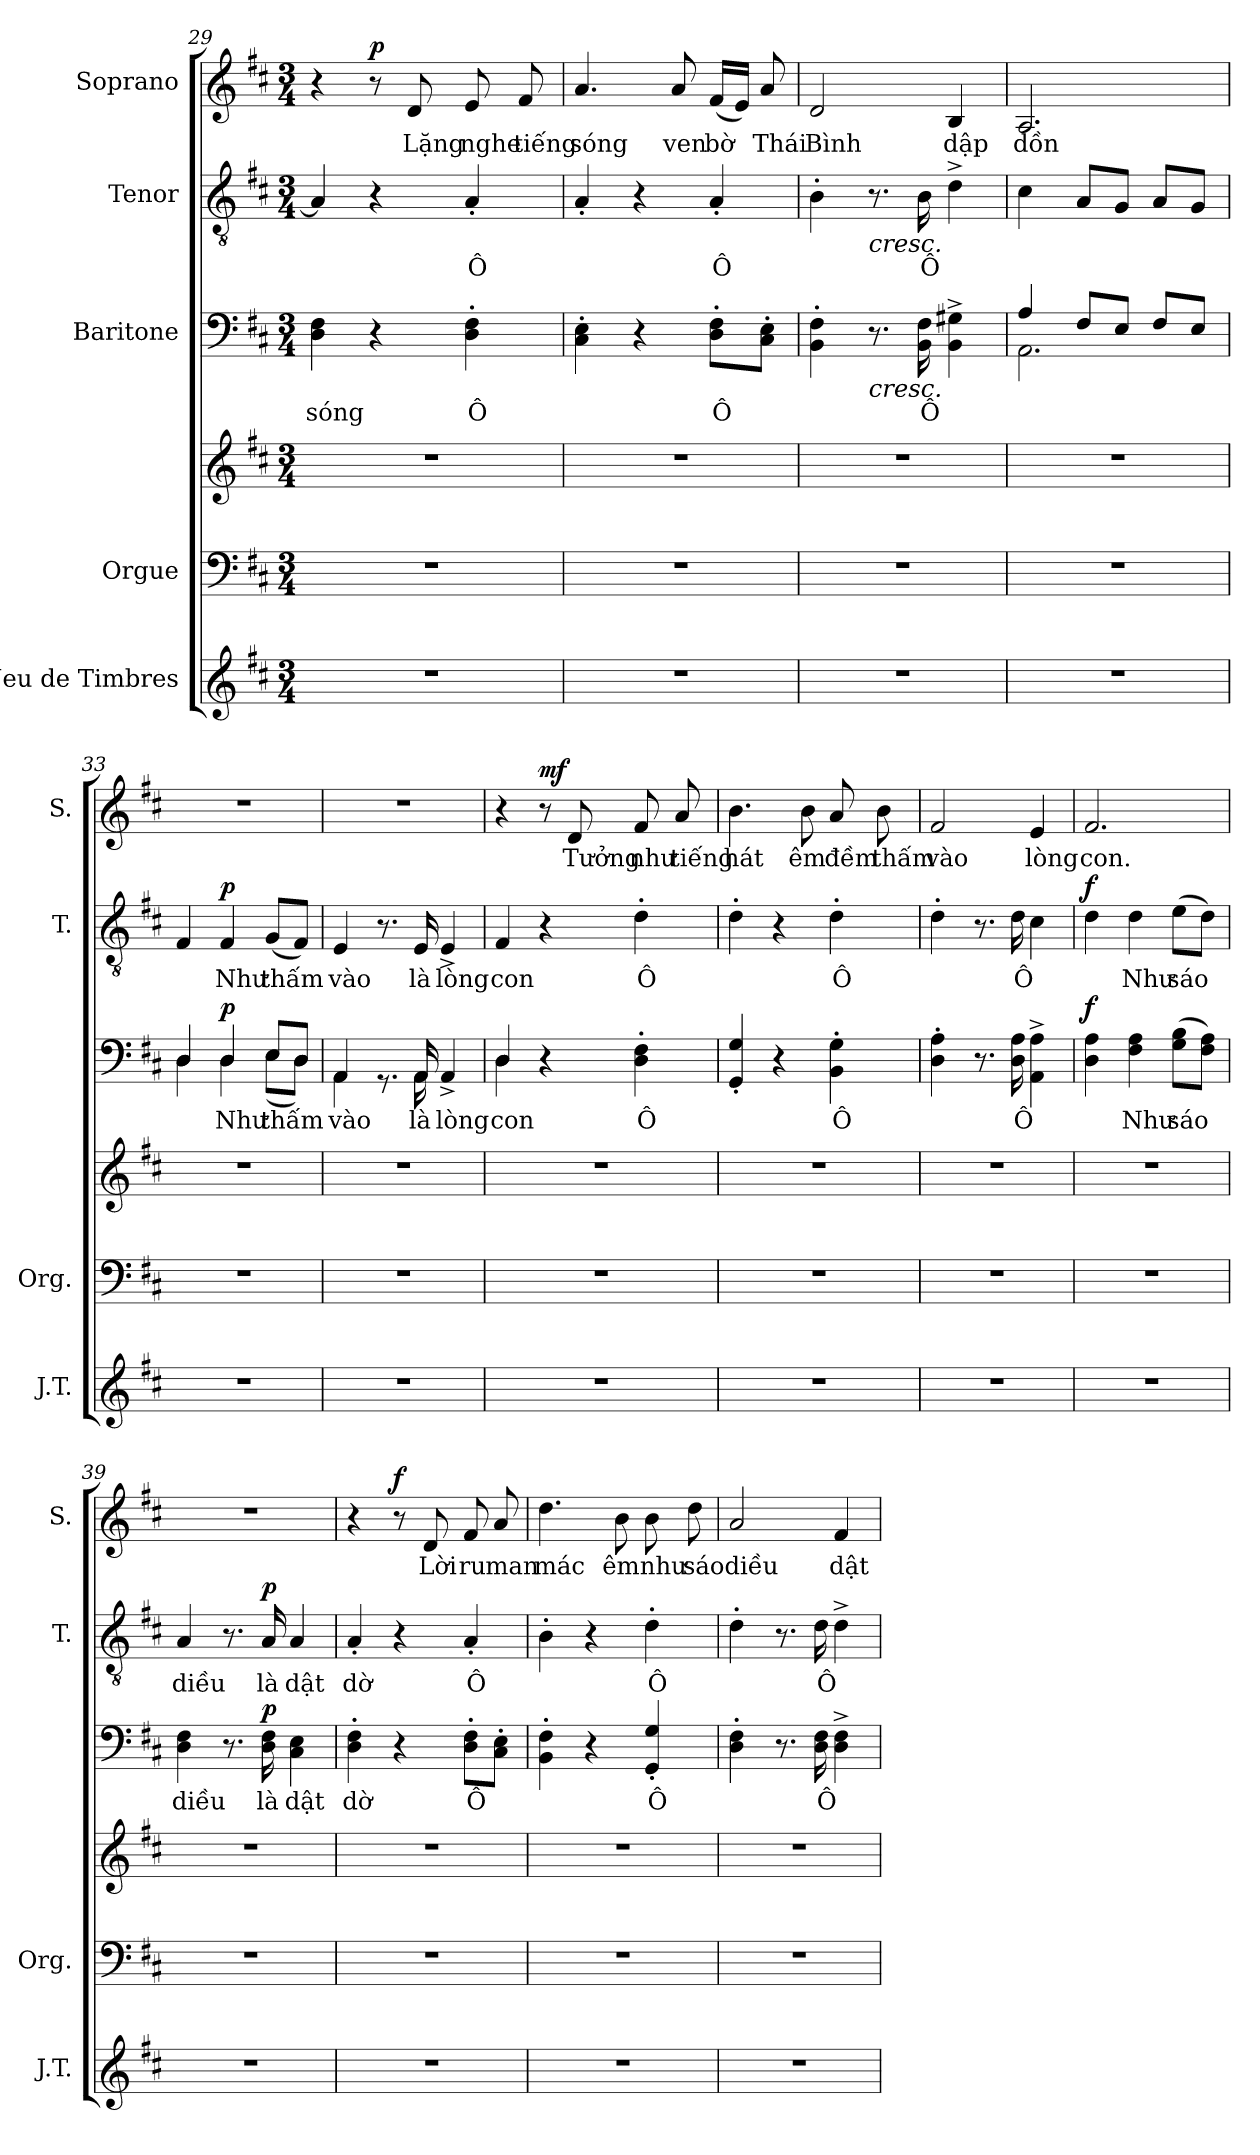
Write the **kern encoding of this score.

**kern	**kern	**kern	**kern	**text	**dynam	**kern	**text	**dynam	**kern	**text	**dynam
*part5	*part4	*part4	*part3	*part3	*part3	*part2	*part2	*part2	*part1	*part1	*part1
*staff6	*staff5	*staff4	*staff3	*staff3	*staff3	*staff2	*staff2	*staff2	*staff1	*staff1	*staff1
*I"Jeu de Timbres	*I"Orgue	*	*I"Baritone	*	*	*I"Tenor	*	*	*I"Soprano	*	*
*I'J.T.	*I'Org.	*	*	*	*	*I'T.	*	*	*I'S.	*	*
*clefG2	*clefF4	*clefG2	*clefF4	*	*	*clefGv2	*	*	*clefG2	*	*
*k[f#c#]	*k[f#c#]	*k[f#c#]	*k[f#c#]	*	*	*k[f#c#]	*	*	*k[f#c#]	*	*
*M3/4	*M3/4	*M3/4	*M3/4	*	*	*M3/4	*	*	*M3/4	*	*
=29	=29	=29	=29	=29	=29	=29	=29	=29	=29	=29	=29
!	!	!	!	!LO:LY:b	!	!	!	!	!	!	!
2.r	2.r	2.r	4D\ 4F#\	sóng	.	4A/]	.	.	4r	.	.
!	!	!	!	!	!	!	!	!	!	!	!LO:DY:b
.	.	.	4r	.	.	4r	.	.	8r	.	p
*	*	*	*	*	*	*	*	*	*MM61	*	*
!	!	!	!	!	!	!	!	!	!	!LO:LY:b	!
.	.	.	.	.	.	.	.	.	8d/	Lặng	.
!	!	!	!	!LO:LY:b	!	!	!LO:LY:b	!	!	!LO:LY:b	!
.	.	.	4D\' 4F#\'	Ô	.	4A'/	Ô	.	8e/	nghe	.
!	!	!	!	!	!	!	!	!	!	!LO:LY:b	!
.	.	.	.	.	.	.	.	.	8f#/	tiếng	.
=30	=30	=30	=30	=30	=30	=30	=30	=30	=30	=30	=30
!	!	!	!	!	!	!	!	!	!	!LO:LY:b	!
2.r	2.r	2.r	4C#\' 4E\'	.	.	4A'/	.	.	4.a/	sóng	.
.	.	.	4r	.	.	4r	.	.	.	.	.
!	!	!	!	!	!	!	!	!	!	!LO:LY:b	!
.	.	.	.	.	.	.	.	.	8a/	ven	.
!	!	!	!	!LO:LY:b	!	!	!LO:LY:b	!	!	!LO:LY:b	!
.	.	.	8D\' 8F#\'L	Ô	.	4A'/	Ô	.	(16f#/LL	bờ	.
.	.	.	.	.	.	.	.	.	16e/JJ)	.	.
!	!	!	!	!	!	!	!	!	!	!LO:LY:b	!
.	.	.	8C#\' 8E\'J	.	.	.	.	.	8a/	Thái	.
!!LO:LB:g=z
=31	=31	=31	=31	=31	=31	=31	=31	=31	=31	=31	=31
!	!	!	!	!	!	!	!	!	!	!LO:LY:b	!
2.r	2.r	2.r	4BB\' 4F#\'	.	.	4B'\	.	.	2d/	Bình	.
!	!	!	!	!	!	!LO:TX:b:i:t=cresc.	!	!	!	!	!
!	!	!	!LO:TX:b:i:t=cresc.	!	!	!	!	!	!	!	!
.	.	.	8.r	.	.	8.r	.	.	.	.	.
!	!	!	!	!LO:LY:b	!	!	!LO:LY:b	!	!	!	!
.	.	.	16BB\ 16F#\	Ô	.	16B\	Ô	.	.	.	.
!	!	!	!	!	!	!	!	!	!	!LO:LY:b	!
.	.	.	4BB\^ 4G#X\^	.	.	4d^\	.	.	4B/	dập	.
=32	=32	=32	=32	=32	=32	=32	=32	=32	=32	=32	=32
*	*	*	*^	*	*	*	*	*	*	*	*
!	!	!	!	!	!	!	!	!	!	!	!LO:LY:b	!
2.r	2.r	2.r	4A/	2.AA\	.	.	4c#\	.	.	2.A/	dồn	.
.	.	.	8F#/L	.	.	.	8A/L	.	.	.	.	.
.	.	.	8E/J	.	.	.	8G/J	.	.	.	.	.
.	.	.	8F#/L	.	.	.	8A/L	.	.	.	.	.
.	.	.	8E/J	.	.	.	8G/J	.	.	.	.	.
=33	=33	=33	=33	=33	=33	=33	=33	=33	=33	=33	=33	=33
2.r	2.r	2.r	4D/	4D\	.	.	4F#/	.	.	2.r	.	.
!	!	!	!	!	!LO:LY:b	!LO:DY:b	!	!LO:LY:b	!LO:DY:b	!	!	!
.	.	.	4D/	4D\	Như	p	4F#/	Như	p	.	.	.
!	!	!	!	!	!LO:LY:b	!	!	!LO:LY:b	!	!	!	!
.	.	.	8E/L	(8E\L	thấm	.	(8G/L	thấm	.	.	.	.
.	.	.	8D/J	8D\J)	.	.	8F#/J)	.	.	.	.	.
=34	=34	=34	=34	=34	=34	=34	=34	=34	=34	=34	=34	=34
!	!	!	!	!	!LO:LY:b	!	!	!LO:LY:b	!	!	!	!
2.r	2.r	2.r	4AA/	4AA\	vào	.	4E/	vào	.	2.r	.	.
.	.	.	8.rGG	8.ryy	.	.	8.r	.	.	.	.	.
!	!	!	!	!	!LO:LY:b	!	!	!LO:LY:b	!	!	!	!
.	.	.	16AA/	16AA\	là	.	16E/	là	.	.	.	.
!	!	!	!	!	!LO:LY:b	!	!	!LO:LY:b	!	!	!	!
.	.	.	4AA^/	4ryy	lòng	.	4E^/	lòng	.	.	.	.
!!LO:PB:g=z
=35	=35	=35	=35	=35	=35	=35	=35	=35	=35	=35	=35	=35
!	!	!	!	!	!LO:LY:b	!	!	!LO:LY:b	!	!	!	!
2.r	2.r	2.r	4D/	4D\	con	.	4F#/	con	.	4r	.	.
!	!	!	!	!	!	!	!	!	!	!	!	!LO:DY:b
.	.	.	4r	2ryy	.	.	4r	.	.	8r	.	mf
!	!	!	!	!	!	!	!	!	!	!	!LO:LY:b	!
.	.	.	.	.	.	.	.	.	.	8d/	Tưởng	.
!	!	!	!	!	!LO:LY:b	!	!	!LO:LY:b	!	!	!LO:LY:b	!
.	.	.	4D\' 4F#\'	.	Ô	.	4d'\	Ô	.	8f#/	như	.
!	!	!	!	!	!	!	!	!	!	!	!LO:LY:b	!
.	.	.	.	.	.	.	.	.	.	8a/	tiếng	.
*	*	*	*v	*v	*	*	*	*	*	*	*	*
=36	=36	=36	=36	=36	=36	=36	=36	=36	=36	=36	=36
!	!	!	!	!	!	!	!	!	!	!LO:LY:b	!
2.r	2.r	2.r	4GG/' 4G/'	.	.	4d'\	.	.	4.b\	hát	.
.	.	.	4r	.	.	4r	.	.	.	.	.
!	!	!	!	!	!	!	!	!	!	!LO:LY:b	!
.	.	.	.	.	.	.	.	.	8b\	êm	.
!	!	!	!	!LO:LY:b	!	!	!LO:LY:b	!	!	!LO:LY:b	!
.	.	.	4BB\' 4G\'	Ô	.	4d'\	Ô	.	8a/	đềm	.
!	!	!	!	!	!	!	!	!	!	!LO:LY:b	!
.	.	.	.	.	.	.	.	.	8b\	thấm	.
=37	=37	=37	=37	=37	=37	=37	=37	=37	=37	=37	=37
!	!	!	!	!	!	!	!	!	!	!LO:LY:b	!
2.r	2.r	2.r	4D\' 4A\'	.	.	4d'\	.	.	2f#/	vào	.
.	.	.	8.r	.	.	8.r	.	.	.	.	.
!	!	!	!	!LO:LY:b	!	!	!LO:LY:b	!	!	!	!
.	.	.	16D\ 16A\	Ô	.	16d\	Ô	.	.	.	.
!	!	!	!	!	!	!	!	!	!	!LO:LY:b	!
.	.	.	4AA\^ 4A\^	.	.	4c#\	.	.	4e/	lòng	.
=38	=38	=38	=38	=38	=38	=38	=38	=38	=38	=38	=38
!	!	!	!	!	!LO:DY:b	!	!	!LO:DY:b	!	!LO:LY:b	!
2.r	2.r	2.r	4D\ 4A\	.	f	4d\	.	f	2.f#/	con.	.
!	!	!	!	!LO:LY:b	!	!	!LO:LY:b	!	!	!	!
.	.	.	4F#\ 4A\	Như	.	4d\	Như	.	.	.	.
!	!	!	!	!LO:LY:b	!	!	!LO:LY:b	!	!	!	!
.	.	.	(8G\ 8B\L	sáo	.	(8e\L	sáo	.	.	.	.
.	.	.	8F#\ 8A\J)	.	.	8d\J)	.	.	.	.	.
!!LO:LB:g=z
=39	=39	=39	=39	=39	=39	=39	=39	=39	=39	=39	=39
!	!	!	!	!LO:LY:b	!	!	!LO:LY:b	!	!	!	!
2.r	2.r	2.r	4D\ 4F#\	diều	.	4A/	diều	.	2.r	.	.
.	.	.	8.r	.	.	8.r	.	.	.	.	.
!	!	!	!	!LO:LY:b	!LO:DY:b	!	!LO:LY:b	!LO:DY:b	!	!	!
.	.	.	16D\ 16F#\	là	p	16A/	là	p	.	.	.
!	!	!	!	!LO:LY:b	!	!	!LO:LY:b	!	!	!	!
.	.	.	4C#\ 4E\	dật	.	4A/	dật	.	.	.	.
=40	=40	=40	=40	=40	=40	=40	=40	=40	=40	=40	=40
!	!	!	!	!LO:LY:b	!	!	!LO:LY:b	!	!	!	!
2.r	2.r	2.r	4D\' 4F#\'	dờ	.	4A'/	dờ	.	4r	.	.
!	!	!	!	!	!	!	!	!	!	!	!LO:DY:b
.	.	.	4r	.	.	4r	.	.	8r	.	f
!	!	!	!	!	!	!	!	!	!	!LO:LY:b	!
.	.	.	.	.	.	.	.	.	8d/	Lời	.
!	!	!	!	!LO:LY:b	!	!	!LO:LY:b	!	!	!LO:LY:b	!
.	.	.	8D\' 8F#\'L	Ô	.	4A'/	Ô	.	8f#/	ru	.
!	!	!	!	!	!	!	!	!	!	!LO:LY:b	!
.	.	.	8C#\' 8E\'J	.	.	.	.	.	8a/	man	.
=41	=41	=41	=41	=41	=41	=41	=41	=41	=41	=41	=41
!	!	!	!	!	!	!	!	!	!	!LO:LY:b	!
2.r	2.r	2.r	4BB\' 4F#\'	.	.	4B'\	.	.	4.dd\	mác	.
.	.	.	4r	.	.	4r	.	.	.	.	.
!	!	!	!	!	!	!	!	!	!	!LO:LY:b	!
.	.	.	.	.	.	.	.	.	8b\	êm	.
!	!	!	!	!LO:LY:b	!	!	!LO:LY:b	!	!	!LO:LY:b	!
.	.	.	4GG/' 4G/'	Ô	.	4d'\	Ô	.	8b\	như	.
!	!	!	!	!	!	!	!	!	!	!LO:LY:b	!
.	.	.	.	.	.	.	.	.	8dd\	sáo	.
=42	=42	=42	=42	=42	=42	=42	=42	=42	=42	=42	=42
!	!	!	!	!	!	!	!	!	!	!LO:LY:b	!
2.r	2.r	2.r	4D\' 4F#\'	.	.	4d'\	.	.	2a/	diều	.
.	.	.	8.r	.	.	8.r	.	.	.	.	.
!	!	!	!	!LO:LY:b	!	!	!LO:LY:b	!	!	!	!
.	.	.	16D\ 16F#\	Ô	.	16d\	Ô	.	.	.	.
!	!	!	!	!	!	!	!	!	!	!LO:LY:b	!
.	.	.	4D\^ 4F#\^	.	.	4d^\	.	.	4f#/	dật	.
=	=	=	=	=	=	=	=	=	=	=	=
*-	*-	*-	*-	*-	*-	*-	*-	*-	*-	*-	*-
